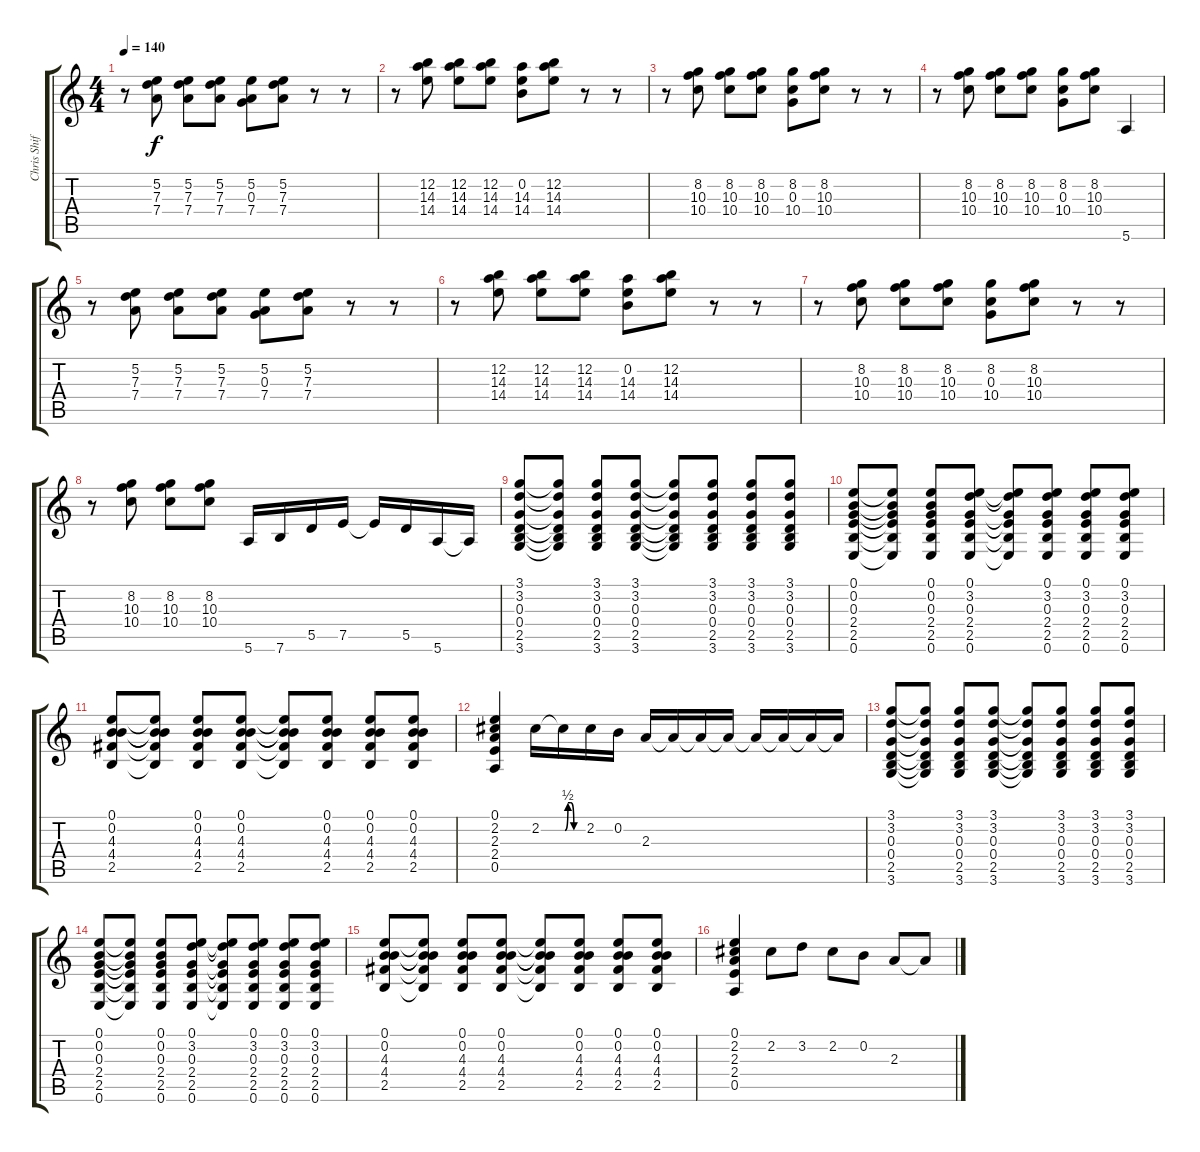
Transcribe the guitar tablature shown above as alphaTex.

\track ("Chris Shifflet (Líder)" "Chris Shif") {instrument distortionguitar}
\staff {score tabs}
\tuning (E4 B3 G3 D3 A2 E2) {hide}
\ts (4 4)
\tempo 140
\clef g2
\ks c
r.8{dy f} (5.2 7.3 7.4).8 (5.2 7.3 7.4).8 (5.2 7.3 7.4).8 (5.2 0.3 7.4).8 (5.2 7.3 7.4).8 r.8 r.8 |
r.8 (12.2 14.3 14.4).8 (12.2 14.3 14.4).8 (12.2 14.3 14.4).8 (0.2 14.3 14.4).8 (12.2 14.3 14.4).8 r.8 r.8 |
r.8 (8.2 10.3 10.4).8 (8.2 10.3 10.4).8 (8.2 10.3 10.4).8 (8.2 0.3 10.4).8 (8.2 10.3 10.4).8 r.8 r.8 |
r.8 (8.2 10.3 10.4).8 (8.2 10.3 10.4).8 (8.2 10.3 10.4).8 (8.2 0.3 10.4).8 (8.2 10.3 10.4).8 5.6.4 |
r.8 (5.2 7.3 7.4).8 (5.2 7.3 7.4).8 (5.2 7.3 7.4).8 (5.2 0.3 7.4).8 (5.2 7.3 7.4).8 r.8 r.8 |
r.8 (12.2 14.3 14.4).8 (12.2 14.3 14.4).8 (12.2 14.3 14.4).8 (0.2 14.3 14.4).8 (12.2 14.3 14.4).8 r.8 r.8 |
r.8 (8.2 10.3 10.4).8 (8.2 10.3 10.4).8 (8.2 10.3 10.4).8 (8.2 0.3 10.4).8 (8.2 10.3 10.4).8 r.8 r.8 |
r.8 (8.2 10.3 10.4).8 (8.2 10.3 10.4).8 (8.2 10.3 10.4).8 5.6.16 7.6.16 5.5.16 7.5.16 7.5{t}.16 5.5.16 5.6.16 5.6{t}.16 |
(3.1 3.2 0.3 0.4 2.5 3.6).8 (3.1{t} 3.2{t} 0.3{t} 0.4{t} 2.5{t} 3.6{t}).8 (3.1 3.2 0.3 0.4 2.5 3.6).8 (3.1 3.2 0.3 0.4 2.5 3.6).8 (3.1{t} 3.2{t} 0.3{t} 0.4{t} 2.5{t} 3.6{t}).8 (3.1 3.2 0.3 0.4 2.5 3.6).8 (3.1 3.2 0.3 0.4 2.5 3.6).8 (3.1 3.2 0.3 0.4 2.5 3.6).8 |
(0.1 0.2 0.3 2.4 2.5 0.6).8 (0.1{t} 0.2{t} 0.3{t} 2.4{t} 2.5{t} 0.6{t}).8 (0.1 0.2 0.3 2.4 2.5 0.6).8 (0.1 3.2 0.3 2.4 2.5 0.6).8 (0.1{t} 3.2{t} 0.3{t} 2.4{t} 2.5{t} 0.6{t}).8 (0.1 3.2 0.3 2.4 2.5 0.6).8 (0.1 3.2 0.3 2.4 2.5 0.6).8 (0.1 3.2 0.3 2.4 2.5 0.6).8 |
(0.1 0.2 4.3 4.4 2.5).8 (0.1{t} 0.2{t} 4.3{t} 4.4{t} 2.5{t}).8 (0.1 0.2 4.3 4.4 2.5).8 (0.1 0.2 4.3 4.4 2.5).8 (0.1{t} 0.2{t} 4.3{t} 4.4{t} 2.5{t}).8 (0.1 0.2 4.3 4.4 2.5).8 (0.1 0.2 4.3 4.4 2.5).8 (0.1 0.2 4.3 4.4 2.5).8 |
(0.1 2.2 2.3 2.4 0.5).4 2.2.16 2.2{be (custom 0 0 10 2 20 2 30 0 60 0) t}.16 2.2.16 0.2.16 2.3.16 2.3{t}.16 2.3{t}.16 2.3{t}.16 2.3{t}.16 2.3{t}.16 2.3{t}.16 2.3{t}.16 |
(3.1 3.2 0.3 0.4 2.5 3.6).8 (3.1{t} 3.2{t} 0.3{t} 0.4{t} 2.5{t} 3.6{t}).8 (3.1 3.2 0.3 0.4 2.5 3.6).8 (3.1 3.2 0.3 0.4 2.5 3.6).8 (3.1{t} 3.2{t} 0.3{t} 0.4{t} 2.5{t} 3.6{t}).8 (3.1 3.2 0.3 0.4 2.5 3.6).8 (3.1 3.2 0.3 0.4 2.5 3.6).8 (3.1 3.2 0.3 0.4 2.5 3.6).8 |
(0.1 0.2 0.3 2.4 2.5 0.6).8 (0.1{t} 0.2{t} 0.3{t} 2.4{t} 2.5{t} 0.6{t}).8 (0.1 0.2 0.3 2.4 2.5 0.6).8 (0.1 3.2 0.3 2.4 2.5 0.6).8 (0.1{t} 3.2{t} 0.3{t} 2.4{t} 2.5{t} 0.6{t}).8 (0.1 3.2 0.3 2.4 2.5 0.6).8 (0.1 3.2 0.3 2.4 2.5 0.6).8 (0.1 3.2 0.3 2.4 2.5 0.6).8 |
(0.1 0.2 4.3 4.4 2.5).8 (0.1{t} 0.2{t} 4.3{t} 4.4{t} 2.5{t}).8 (0.1 0.2 4.3 4.4 2.5).8 (0.1 0.2 4.3 4.4 2.5).8 (0.1{t} 0.2{t} 4.3{t} 4.4{t} 2.5{t}).8 (0.1 0.2 4.3 4.4 2.5).8 (0.1 0.2 4.3 4.4 2.5).8 (0.1 0.2 4.3 4.4 2.5).8 |
(0.1 2.2 2.3 2.4 0.5).4 2.2.8 3.2.8 2.2.8 0.2.8 2.3.8 2.3{t}.8
